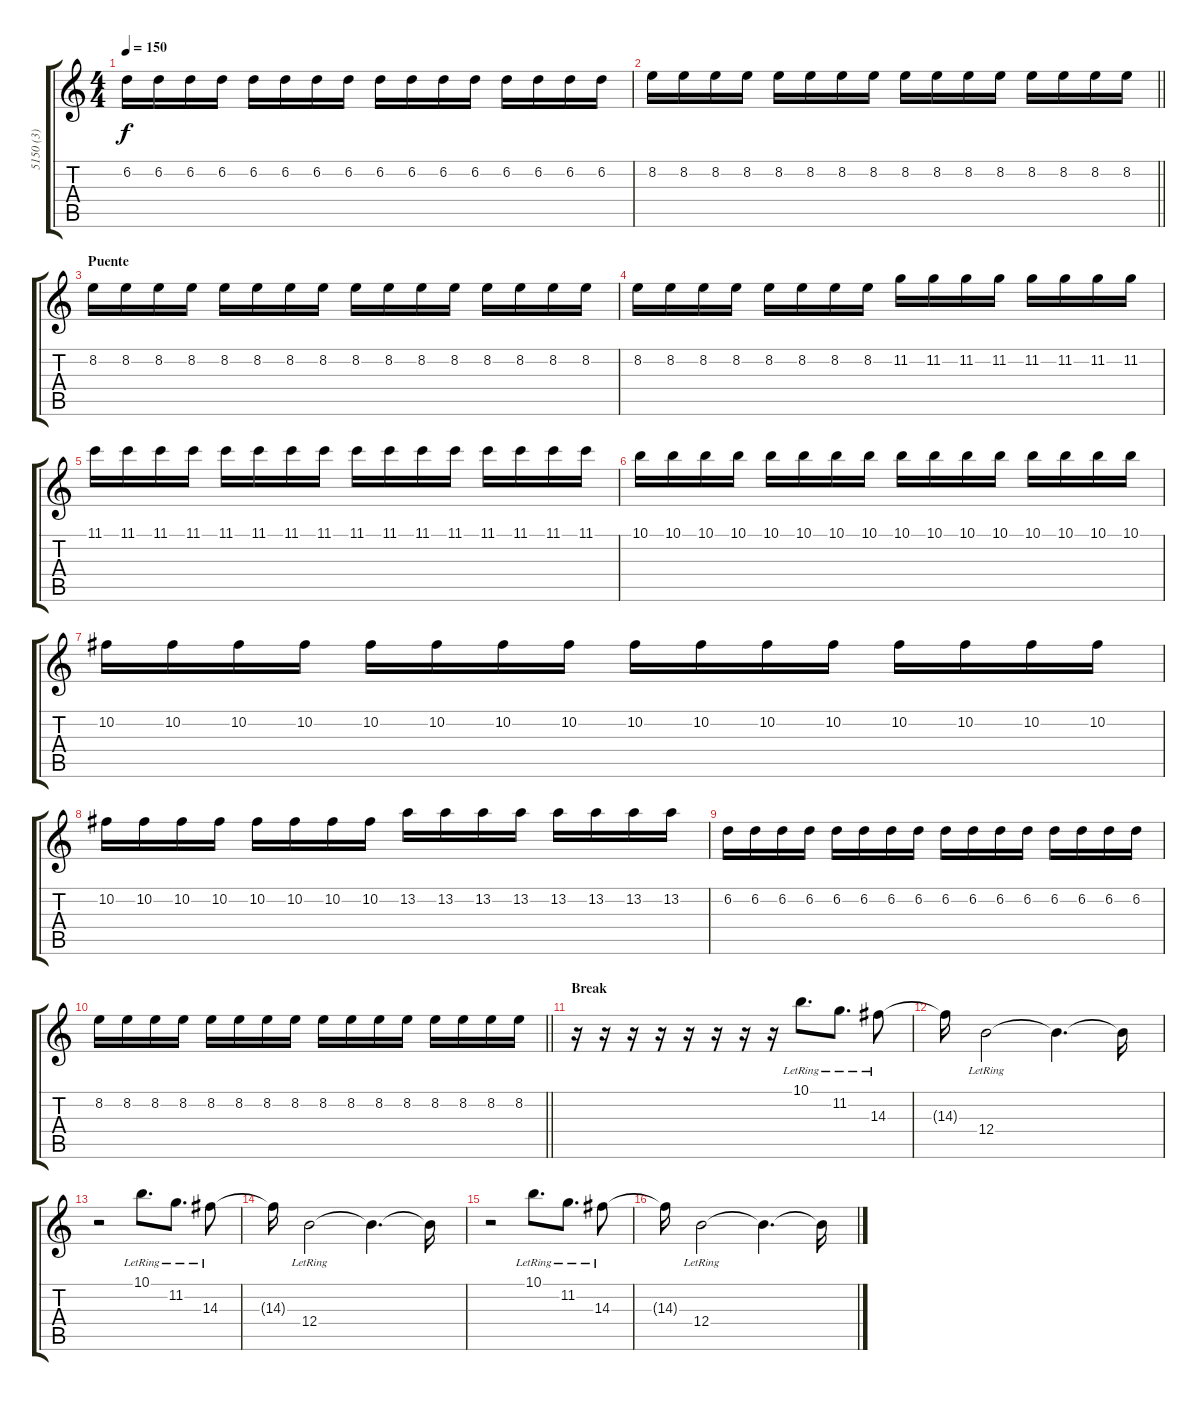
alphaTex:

\track ("5150 (3)" "5150 (3)") {instrument electricguitarjazz}
\staff {score tabs}
\tuning (Db4 Ab3 E3 B2 Gb2 B1) {hide}
\ts (4 4)
\tempo 150
\clef g2
\ks c
6.2.16{dy f} 6.2.16 6.2.16 6.2.16 6.2.16 6.2.16 6.2.16 6.2.16 6.2.16 6.2.16 6.2.16 6.2.16 6.2.16 6.2.16 6.2.16 6.2.16 |
\barLineRight lightlight
8.2.16 8.2.16 8.2.16 8.2.16 8.2.16 8.2.16 8.2.16 8.2.16 8.2.16 8.2.16 8.2.16 8.2.16 8.2.16 8.2.16 8.2.16 8.2.16 |
\section ("" "Puente")
8.2.16 8.2.16 8.2.16 8.2.16 8.2.16 8.2.16 8.2.16 8.2.16 8.2.16 8.2.16 8.2.16 8.2.16 8.2.16 8.2.16 8.2.16 8.2.16 |
8.2.16 8.2.16 8.2.16 8.2.16 8.2.16 8.2.16 8.2.16 8.2.16 11.2.16 11.2.16 11.2.16 11.2.16 11.2.16 11.2.16 11.2.16 11.2.16 |
11.1.16 11.1.16 11.1.16 11.1.16 11.1.16 11.1.16 11.1.16 11.1.16 11.1.16 11.1.16 11.1.16 11.1.16 11.1.16 11.1.16 11.1.16 11.1.16 |
10.1.16 10.1.16 10.1.16 10.1.16 10.1.16 10.1.16 10.1.16 10.1.16 10.1.16 10.1.16 10.1.16 10.1.16 10.1.16 10.1.16 10.1.16 10.1.16 |
10.2.16 10.2.16 10.2.16 10.2.16 10.2.16 10.2.16 10.2.16 10.2.16 10.2.16 10.2.16 10.2.16 10.2.16 10.2.16 10.2.16 10.2.16 10.2.16 |
10.2.16 10.2.16 10.2.16 10.2.16 10.2.16 10.2.16 10.2.16 10.2.16 13.2.16 13.2.16 13.2.16 13.2.16 13.2.16 13.2.16 13.2.16 13.2.16 |
6.2.16 6.2.16 6.2.16 6.2.16 6.2.16 6.2.16 6.2.16 6.2.16 6.2.16 6.2.16 6.2.16 6.2.16 6.2.16 6.2.16 6.2.16 6.2.16 |
\barLineRight lightlight
8.2.16 8.2.16 8.2.16 8.2.16 8.2.16 8.2.16 8.2.16 8.2.16 8.2.16 8.2.16 8.2.16 8.2.16 8.2.16 8.2.16 8.2.16 8.2.16 |
\section ("" "Break ")
r.16{instrument overdrivenguitar} r.16 r.16 r.16 r.16 r.16 r.16 r.16 10.1{lr}.8{d} 11.2{lr}.8{d} 14.3{lr}.8 |
14.3{t}.16 12.4{lr}.2 12.4{t}.4{d} 12.4{t}.16 |
r.2 10.1{lr}.8{d} 11.2{lr}.8{d} 14.3{lr}.8 |
14.3{t}.16 12.4{lr}.2 12.4{t}.4{d} 12.4{t}.16 |
r.2 10.1{lr}.8{d} 11.2{lr}.8{d} 14.3{lr}.8 |
14.3{t}.16 12.4{lr}.2 12.4{t}.4{d} 12.4{t}.16
